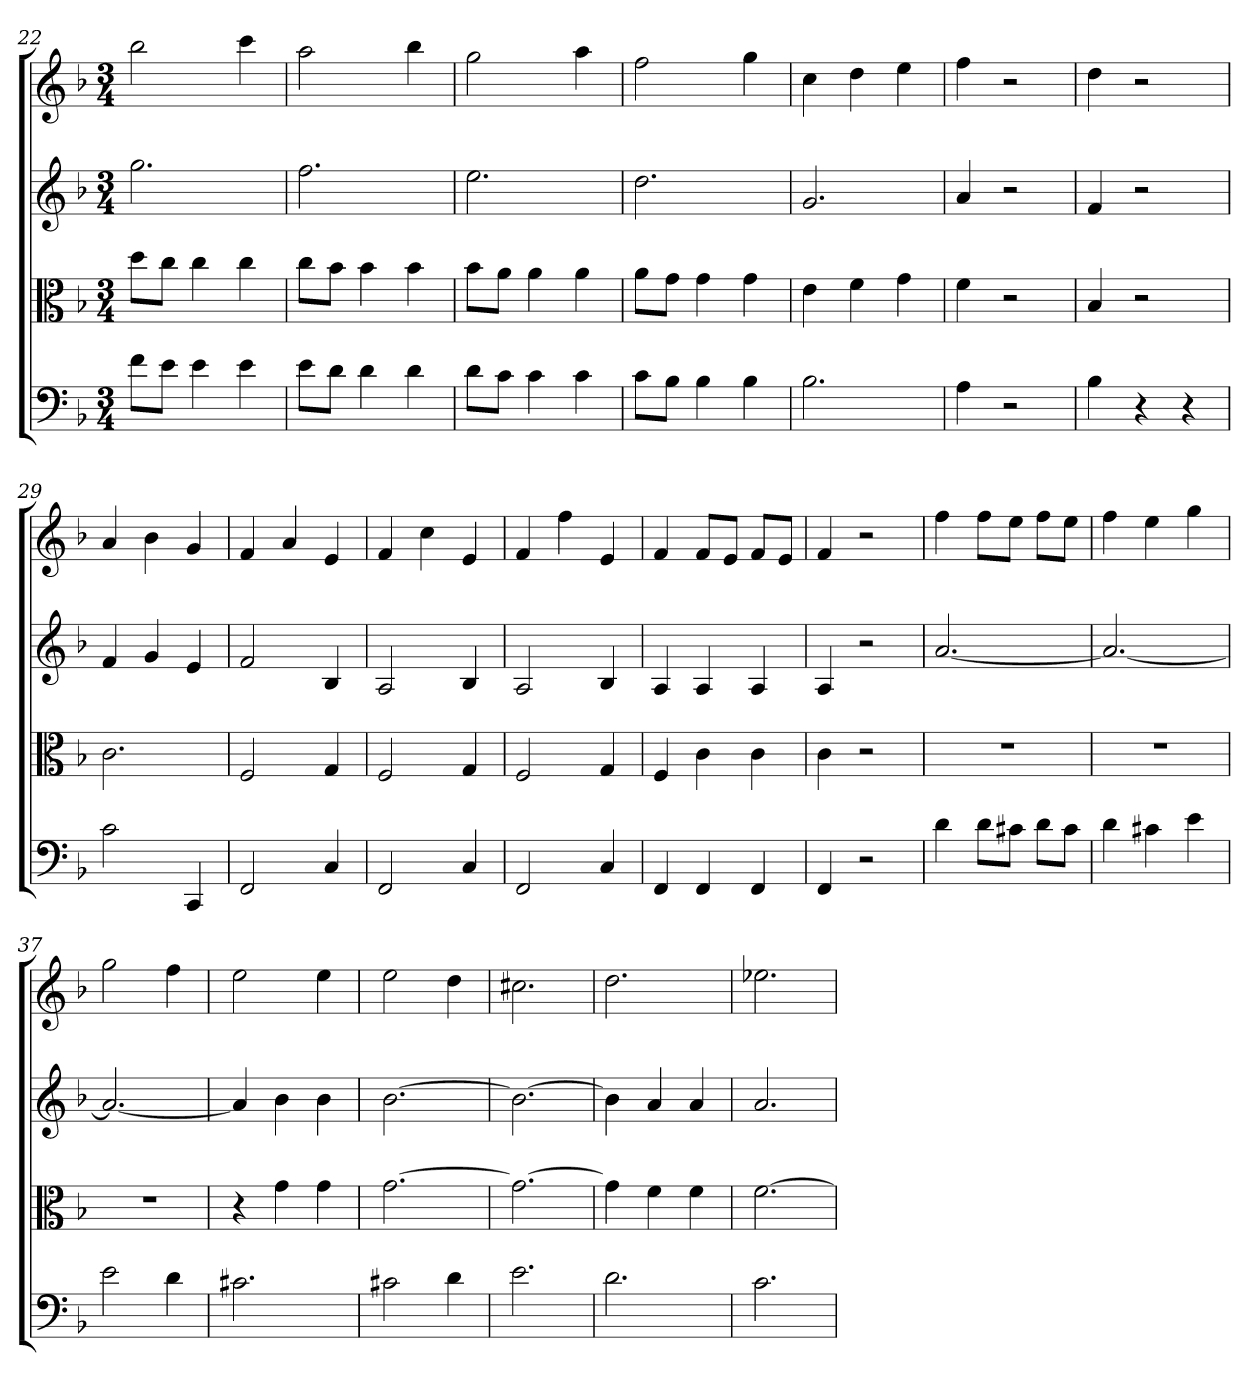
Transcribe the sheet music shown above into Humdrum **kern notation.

**kern	**kern	**kern	**kern
*part4	*part3	*part2	*part1
*staff4	*staff3	*staff2	*staff1
*clefF4	*clefC3	*	*
*k[b-]	*k[b-]	*k[b-]	*k[b-]
*F:	*F:	*F:	*F:
*M3/4	*M3/4	*M3/4	*M3/4
=22	=22	=22	=22
8f\L	8dd\L	2.gg	2bb-
8e\J	8cc\J	.	.
4e	4cc	.	.
4e	4cc	.	4ccc
=23	=23	=23	=23
8e\L	8cc\L	2.ff	2aa
8d\J	8b-\J	.	.
4d	4b-	.	.
4d	4b-	.	4bb-
=24	=24	=24	=24
8d\L	8b-\L	2.ee	2gg
8c\J	8a\J	.	.
4c	4a	.	.
4c	4a	.	4aa
=25	=25	=25	=25
8c\L	8a\L	2.dd	2ff
8B-\J	8g\J	.	.
4B-	4g	.	.
4B-	4g	.	4gg
=26	=26	=26	=26
2.B-	4e	2.g	4cc
.	4f	.	4dd
.	4g	.	4ee
=27	=27	=27	=27
4A	4f	4a	4ff
2r	2r	2r	2r
=28	=28	=28	=28
4B-	4B-	4f	4dd
4r	2r	2r	2r
4r	.	.	.
=29	=29	=29	=29
2c	2.c	4f	4a
.	.	4g	4b-
4CC	.	4e	4g
=30	=30	=30	=30
2FF	2F	2f	4f
.	.	.	4a
4C	4G	4B-	4e
=31	=31	=31	=31
2FF	2F	2A	4f
.	.	.	4cc
4C	4G	4B-	4e
=32	=32	=32	=32
2FF	2F	2A	4f
.	.	.	4ff
4C	4G	4B-	4e
=33	=33	=33	=33
4FF	4F	4A	4f
4FF	4c	4A	8fL
.	.	.	8eJ
4FF	4c	4A	8fL
.	.	.	8eJ
=34	=34	=34	=34
4FF	4c	4A	4f
2r	2r	2r	2r
=35	=35	=35	=35
4d	2.r	[2.a	4ff
8d\L	.	.	8ffL
8c#X\J	.	.	8eeJ
8d\L	.	.	8ffL
8c#\J	.	.	8eeJ
=36	=36	=36	=36
4d	2.r	2.a_	4ff
4c#X	.	.	4ee
4e	.	.	4gg
=37	=37	=37	=37
2e	2.r	2.a_	2gg
4d	.	.	4ff
=38	=38	=38	=38
2.c#X	4r	4a]	2ee
.	4g	4b-	.
.	4g	4b-	4ee
=39	=39	=39	=39
2c#X	[2.g	[2.b-	2ee
4d	.	.	4dd
=40	=40	=40	=40
2.e	2.g_	2.b-_	2.cc#X
=41	=41	=41	=41
2.d	4g]	4b-]	2.dd
.	4f	4a	.
.	4f	4a	.
=42	=42	=42	=42
2.c	[2.f	2.a	2.ee-X
=	=	=	=
*-	*-	*-	*-
